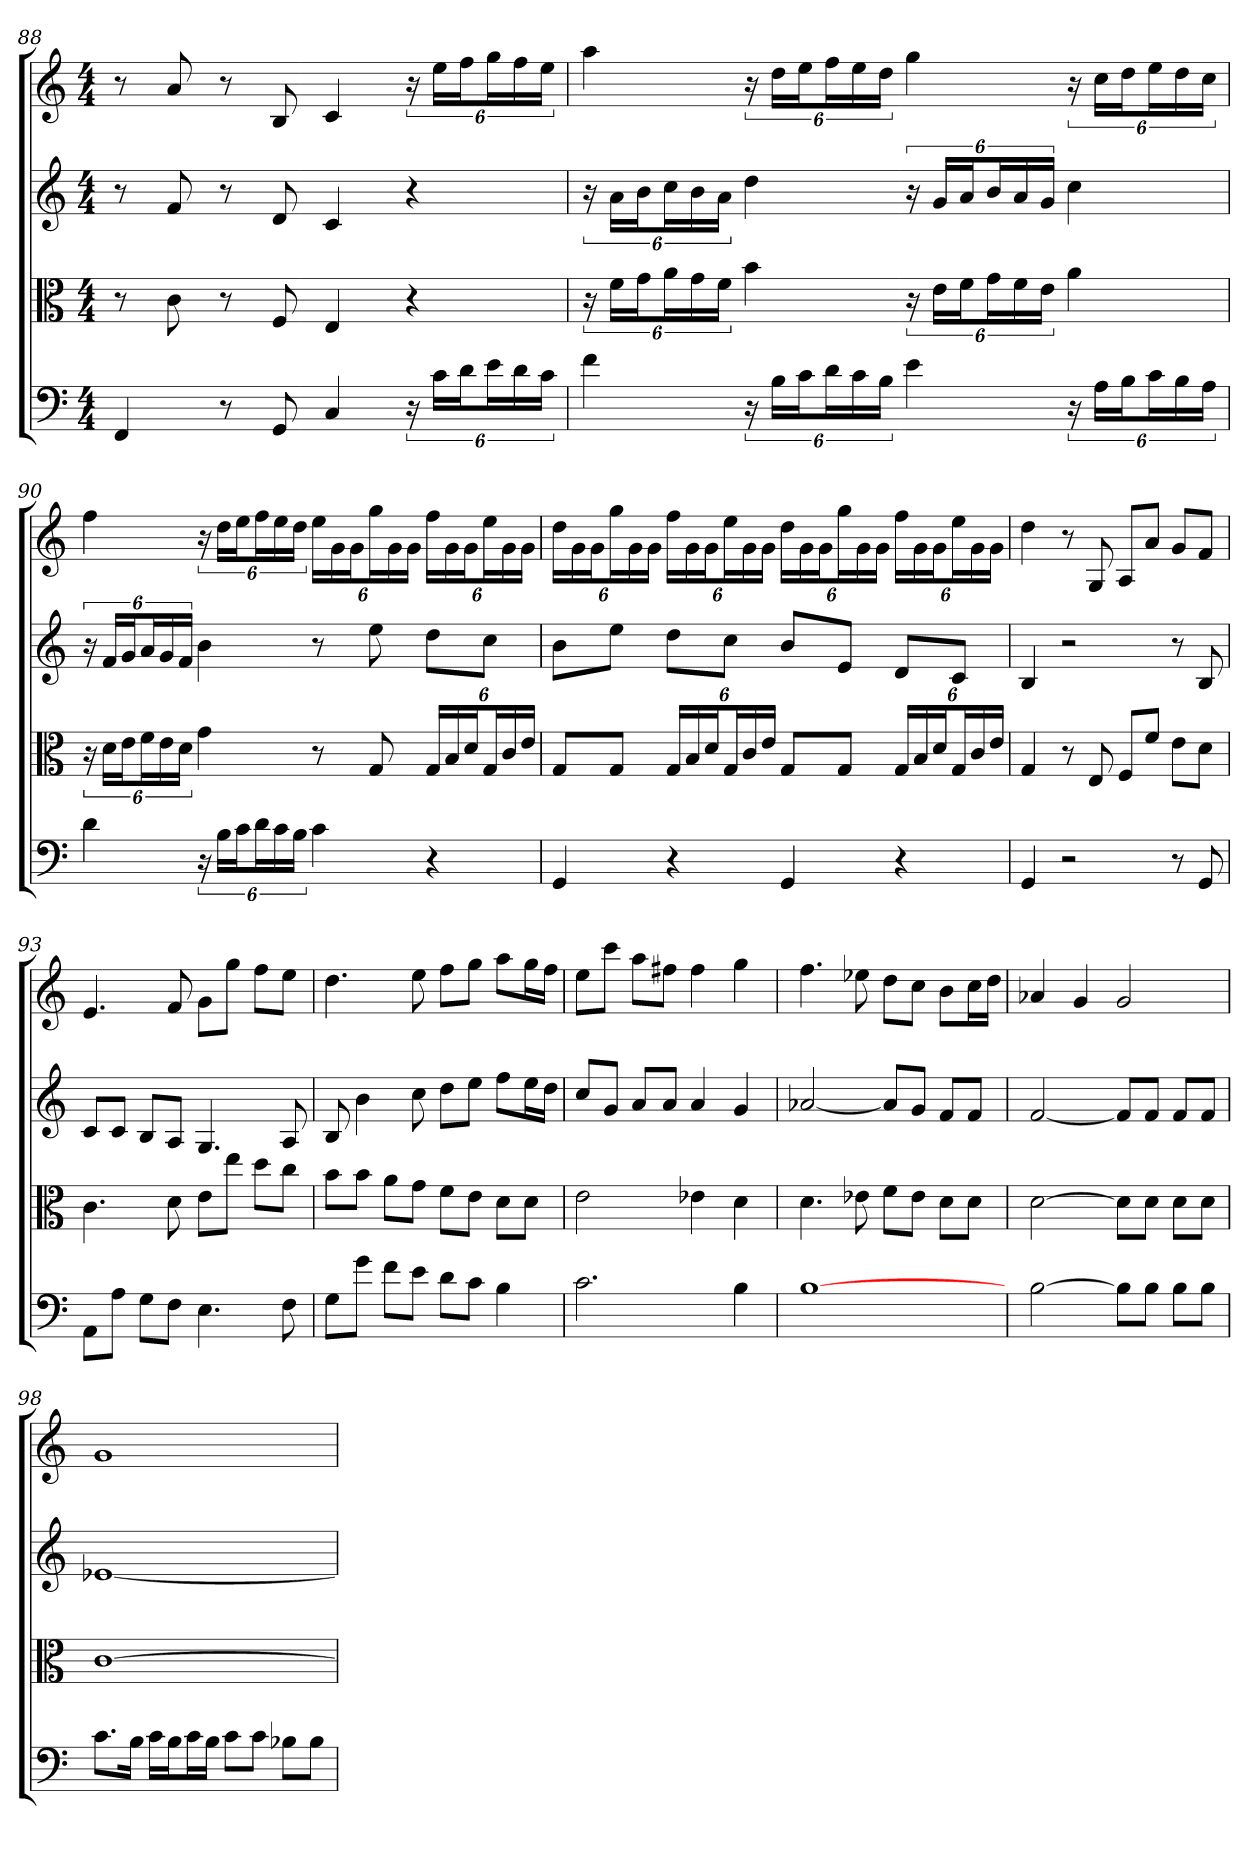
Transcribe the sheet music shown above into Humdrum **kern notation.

**kern	**kern	**kern	**kern
*part4	*part3	*part2	*part1
*staff4	*staff3	*staff2	*staff1
*clefF4	*clefC3	*	*
*k[]	*k[]	*k[]	*k[]
*C:	*C:	*C:	*C:
*M4/4	*M4/4	*M4/4	*M4/4
=88	=88	=88	=88
4FF	8r	8r	8r
.	8c	8f	8a
8r	8r	8r	8r
8GG	8F	8d	8B
4C	4E	4c	4c
24r	4r	4r	24r
24c\LL	.	.	24eeLL
24d\J	.	.	24ffJ
24e\L	.	.	24ggL
24d\	.	.	24ff
24c\JJ	.	.	24eeJJ
=89	=89	=89	=89
4f	24r	24r	4aa
.	24f\LL	24aLL	.
.	24g\J	24bJ	.
.	24a\L	24ccL	.
.	24g\	24b	.
.	24f\JJ	24aJJ	.
24r	4b	4dd	24r
24B\LL	.	.	24ddLL
24c\J	.	.	24eeJ
24d\L	.	.	24ffL
24c\	.	.	24ee
24B\JJ	.	.	24ddJJ
4e	24r	24r	4gg
.	24e\LL	24gLL	.
.	24f\J	24aJ	.
.	24g\L	24bL	.
.	24f\	24a	.
.	24e\JJ	24gJJ	.
24r	4a	4cc	24r
24A\LL	.	.	24ccLL
24B\J	.	.	24ddJ
24c\L	.	.	24eeL
24B\	.	.	24dd
24A\JJ	.	.	24ccJJ
=90	=90	=90	=90
4d	24r	24r	4ff
.	24d\LL	24fLL	.
.	24e\J	24gJ	.
.	24f\L	24aL	.
.	24e\	24g	.
.	24d\JJ	24fJJ	.
24r	4g	4b	24r
24B\LL	.	.	24ddLL
24c\J	.	.	24eeJ
24d\L	.	.	24ffL
24c\	.	.	24ee
24B\JJ	.	.	24ddJJ
4c	8r	8r	24eeLL
.	.	.	24g
.	.	.	24gJ
.	8G	8ee	24ggL
.	.	.	24g
.	.	.	24gJJ
4r	24G/LL	8ddL	24ffLL
.	24B/	.	24g
.	24d/J	.	24gJ
.	24G/L	8ccJ	24eeL
.	24c/	.	24g
.	24e/JJ	.	24gJJ
=91	=91	=91	=91
4GG	8G/L	8bL	24ddLL
.	.	.	24g
.	.	.	24gJ
.	8G/J	8eeJ	24ggL
.	.	.	24g
.	.	.	24gJJ
4r	24G/LL	8ddL	24ffLL
.	24B/	.	24g
.	24d/J	.	24gJ
.	24G/L	8ccJ	24eeL
.	24c/	.	24g
.	24e/JJ	.	24gJJ
4GG	8G/L	8bL	24ddLL
.	.	.	24g
.	.	.	24gJ
.	8G/J	8eJ	24ggL
.	.	.	24g
.	.	.	24gJJ
4r	24G/LL	8dL	24ffLL
.	24B/	.	24g
.	24d/J	.	24gJ
.	24G/L	8cJ	24eeL
.	24c/	.	24g
.	24e/JJ	.	24gJJ
=92	=92	=92	=92
4GG	4G	4B	4dd
2r	8r	2r	8r
.	8E	.	8G
.	8F/L	.	8AL
.	8f/J	.	8aJ
8r	8e\L	8r	8gL
8GG	8d\J	8B	8fJ
=93	=93	=93	=93
8AA\L	4.c	8cL	4.e
8A\J	.	8cJ	.
8G\L	.	8BL	.
8F\J	8d	8AJ	8f
4.E	8e\L	4.G	8gL
.	8ee\J	.	8ggJ
.	8dd\L	.	8ffL
8F	8cc\J	8A	8eeJ
=94	=94	=94	=94
8G\L	8b\L	8B	4.dd
8g\J	8b\J	4b	.
8f\L	8a\L	.	.
8e\J	8g\J	8cc	8ee
8d\L	8f\L	8ddL	8ffL
8c\J	8e\J	8eeJ	8ggJ
4B	8d\L	8ffL	8aaL
.	8d\J	16eeL	16ggL
.	.	16ddJJ	16ffJJ
=95	=95	=95	=95
2.c	2e	8ccL	8eeL
.	.	8gJ	8cccJ
.	.	8aL	8aaL
.	.	8aJ	8ff#XJ
.	4e-X	4a	4ff#
4B	4d	4g	4gg
=96	=96	=96	=96
[1B	4.d	[2a-X	4.ff
.	8e-X	.	8ee-X
.	8f\L	8a-L]	8ddL
.	8e-\J	8gJ	8ccJ
.	8d\L	8fL	8bL
.	8d\J	8fJ	16ccL
.	.	.	16ddJJ
=97	=97	=97	=97
[2B	[2d	[2f	4a-X
.	.	.	4g
8B\L]	8d\L]	8fL]	2g
8B\J	8d\J	8fJ	.
8B\L	8d\L	8fL	.
8B\J	8d\J	8fJ	.
=98	=98	=98	=98
8.c\L	[1c	[1e-X	1g
16B\Jk	.	.	.
16c\LL	.	.	.
16B\J	.	.	.
16c\L	.	.	.
16B\JJ	.	.	.
8c\L	.	.	.
8c\J	.	.	.
8B-X\L	.	.	.
8B-\J	.	.	.
=	=	=	=
*-	*-	*-	*-
